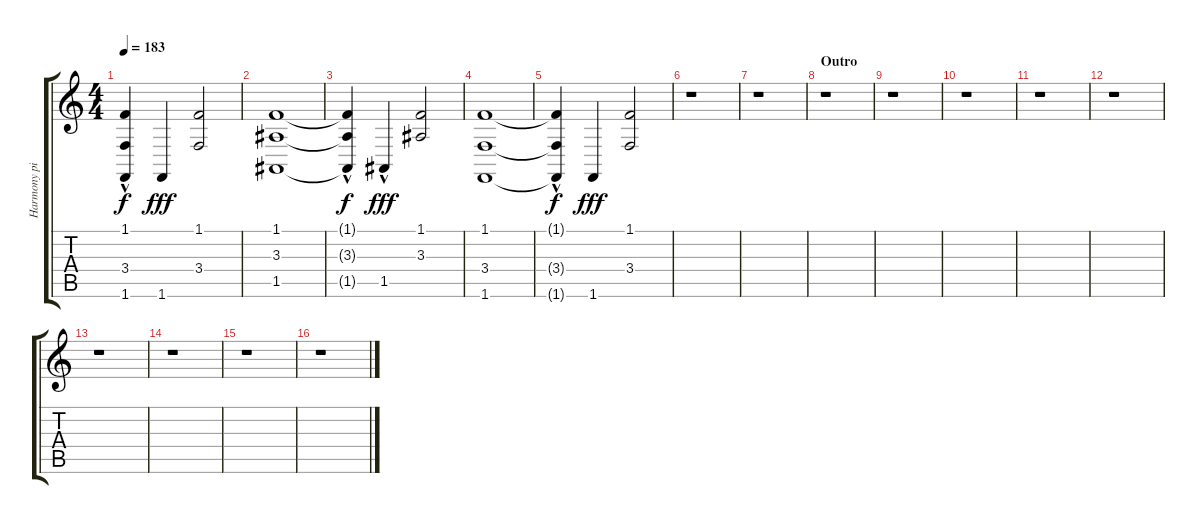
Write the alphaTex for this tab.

\track ("Harmony piano / Chords" "Harmony pi") {instrument acousticgrandpiano}
\staff {score tabs}
\tuning (E4 B3 G3 D3 A2 E2) {hide}
\ts (4 4)
\tempo 183
\clef g2
\ks c
(1.1{hac t} 3.4{hac t} 1.6{hac t}).4{dy f} 1.6.4{dy fff} (1.1 3.4).2 |
(1.1 3.3 1.5).1 |
(1.1{hac t} 3.3{hac t} 1.5{hac t}).4{dy f} 1.5{hac}.4{dy fff} (1.1 3.3).2 |
(1.1 3.4 1.6).1 |
(1.1{hac t} 3.4{hac t} 1.6{hac t}).4{dy f} 1.6.4{dy fff} (1.1 3.4).2 |
r.1 |
r.1 |
\section ("" "Outro")
r.1 |
r.1 |
r.1 |
r.1 |
r.1 |
r.1 |
r.1 |
r.1 |
r.1
